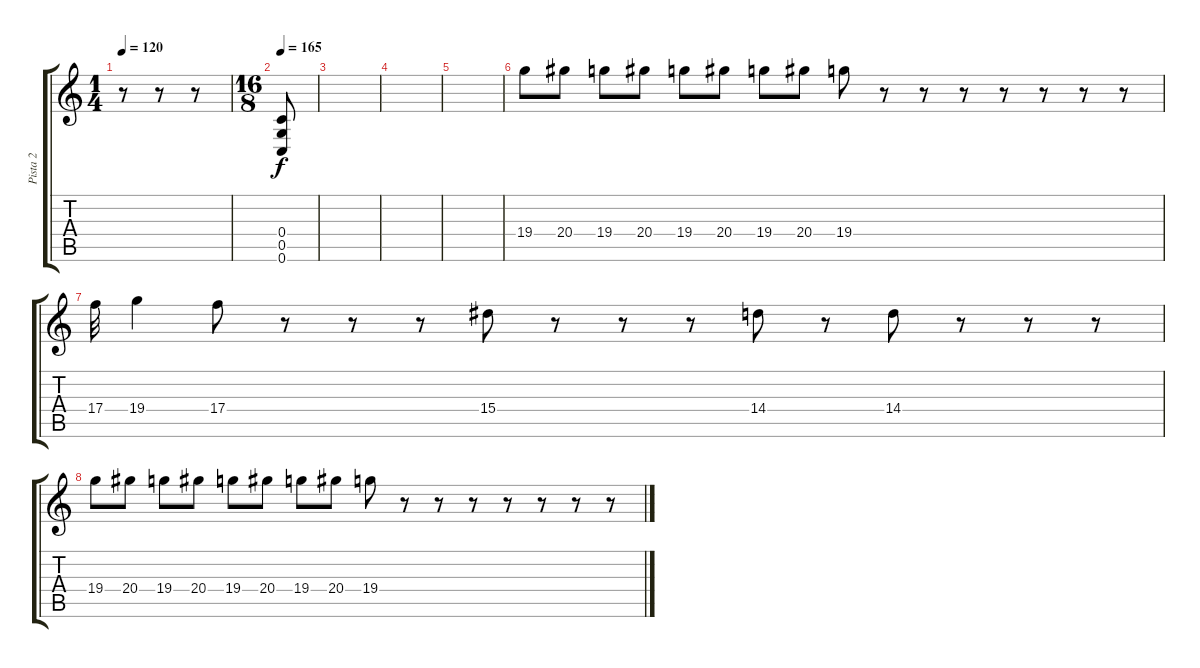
\track ("Pista 2" "Pista 2") {instrument distortionguitar}
\staff {score tabs}
\tuning (D4 A3 F3 C3 G2 C2) {hide}
\ts (1 4)
\tempo 120
\clef g2
\ks c
r.8{dy f} r.8 r.8 |
\ts (16 8)
\tempo 165
(0.4 0.5 0.6).8 |
|
|
|
19.4.8 20.4.8 19.4.8 20.4.8 19.4.8 20.4.8 19.4.8 20.4.8 19.4.8 r.8 r.8 r.8 r.8 r.8 r.8 r.8 |
17.4.32 19.4.4 17.4.8 r.8 r.8 r.8 15.4.8 r.8 r.8 r.8 14.4.8 r.8 14.4.8 r.8 r.8 r.8 |
19.4.8 20.4.8 19.4.8 20.4.8 19.4.8 20.4.8 19.4.8 20.4.8 19.4.8 r.8 r.8 r.8 r.8 r.8 r.8 r.8
